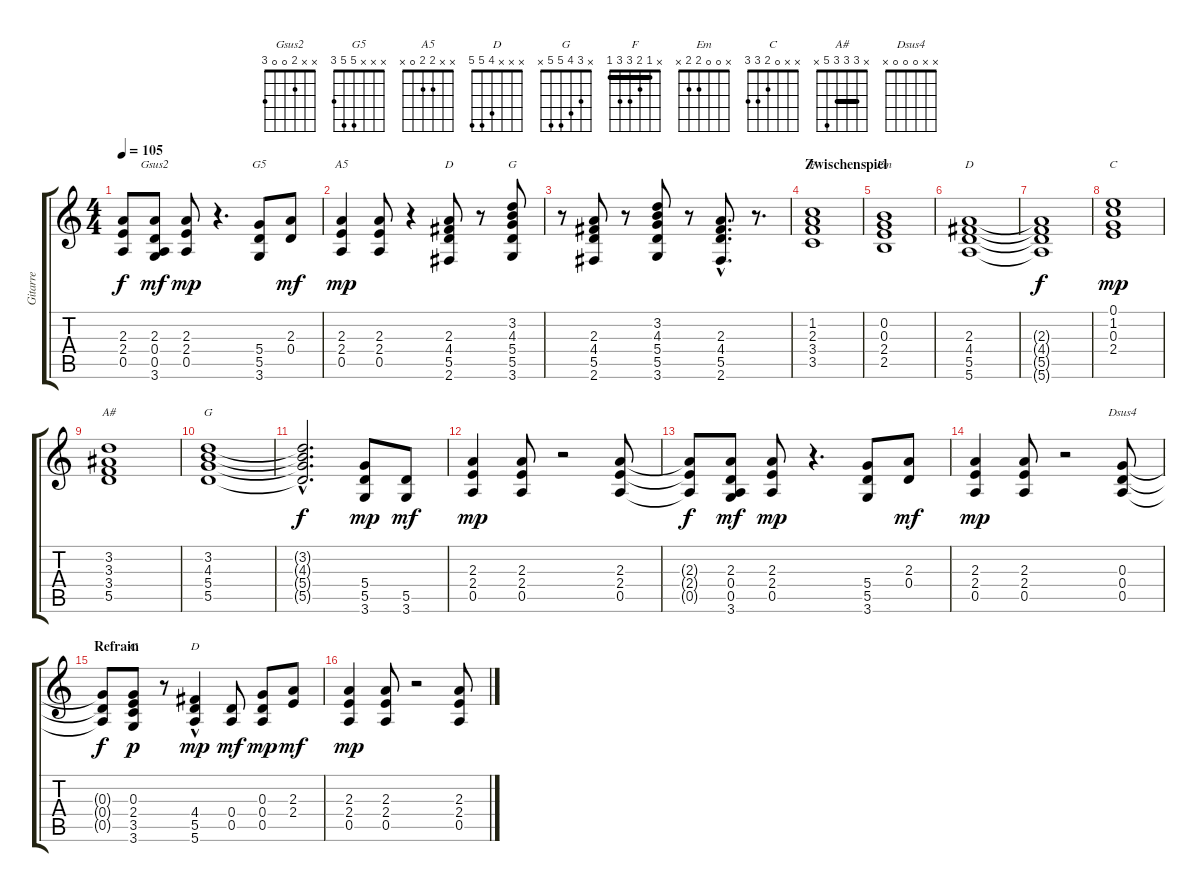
\track ("Gitarre" "Gitarre") {instrument overdrivenguitar}
\staff {score tabs}
\tuning (E4 B3 G3 D3 A2 E2) {hide}
\chord ("Gsus2" x x 2 0 0 3)
\chord ("G5" x x x 5 5 3)
\chord ("A5" x x 2 2 0 x)
\chord ("D" x x 2 4 5 2) {barre 2}
\chord ("G" x 3 4 5 5 3) {barre 3}
\chord ("F" x 1 2 3 3 1) {barre 1}
\chord ("Em" x 0 0 2 2 x)
\chord ("D" x x 2 4 5 5)
\chord ("C" 0 1 0 2 x x)
\chord ("A#" x 3 3 3 5 x) {barre 3}
\chord ("G" x 3 4 5 5 x)
\chord ("Dsus4" x x 0 0 0 x)
\chord ("C" x x 0 2 3 3)
\chord ("D" x x x 4 5 5)
\ts (4 4)
\tempo 105
\clef g2
\ks c
(2.3{t} 2.4{t} 0.5{t}).8{dy f} (2.3 0.4 0.5 3.6).8{ch "Gsus2" dy mf} (2.3 2.4 0.5).8{dy mp} r.4{d} (5.4 5.5 3.6).8{ch "G5"} (2.3 0.4).8{dy mf} |
(2.3 2.4 0.5).4{ch "A5" dy mp} (2.3 2.4 0.5).8 r.4 (2.3 4.4 5.5 2.6).8{ch "D"} r.8 (3.2 4.3 5.4 5.5 3.6).8{ch "G"} |
r.8 (2.3 4.4 5.5 2.6).8 r.8 (3.2 4.3 5.4 5.5 3.6).8 r.8 (2.3{hac} 4.4{hac} 5.5{hac} 2.6{hac}).8{d} r.8{d} |
\section ("" "Zwischenspiel")
(1.2 2.3 3.4 3.5).1{ch "F"} |
(0.2 0.3 2.4 2.5).1{ch "Em"} |
(2.3 4.4 5.5 5.6).1{ch "D"} |
(2.3{t} 4.4{t} 5.5{t} 5.6{t}).1{dy f} |
(0.1 1.2 0.3 2.4).1{ch "C" dy mp} |
(3.2 3.3 3.4 5.5).1{ch "A#"} |
(3.2 4.3 5.4 5.5).1{ch "G"} |
(3.2{hac t} 4.3{hac t} 5.4{hac t} 5.5{hac t}).2{d dy f} (5.4 5.5 3.6).8{dy mp} (5.5 3.6).8{dy mf} |
(2.3 2.4 0.5).4{dy mp} (2.3 2.4 0.5).8 r.2 (2.3 2.4 0.5).8 |
(2.3{t} 2.4{t} 0.5{t}).8{dy f} (2.3 0.4 0.5 3.6).8{dy mf} (2.3 2.4 0.5).8{dy mp} r.4{d} (5.4 5.5 3.6).8 (2.3 0.4).8{dy mf} |
(2.3 2.4 0.5).4{dy mp} (2.3 2.4 0.5).8 r.2 (0.3 0.4 0.5).8{ch "Dsus4"} |
\section ("" "Refrain")
(0.3{t} 0.4{t} 0.5{t}).8{dy f} (0.3 2.4 3.5 3.6).8{ch "C" dy p} r.8 (4.4{hac} 5.5 5.6).4{ch "D" dy mp} (0.4 0.5).8{dy mf} (0.3 0.4 0.5).8{dy mp} (2.3 2.4).8{dy mf} |
(2.3 2.4 0.5).4{dy mp} (2.3 2.4 0.5).8 r.2 (2.3 2.4 0.5).8
